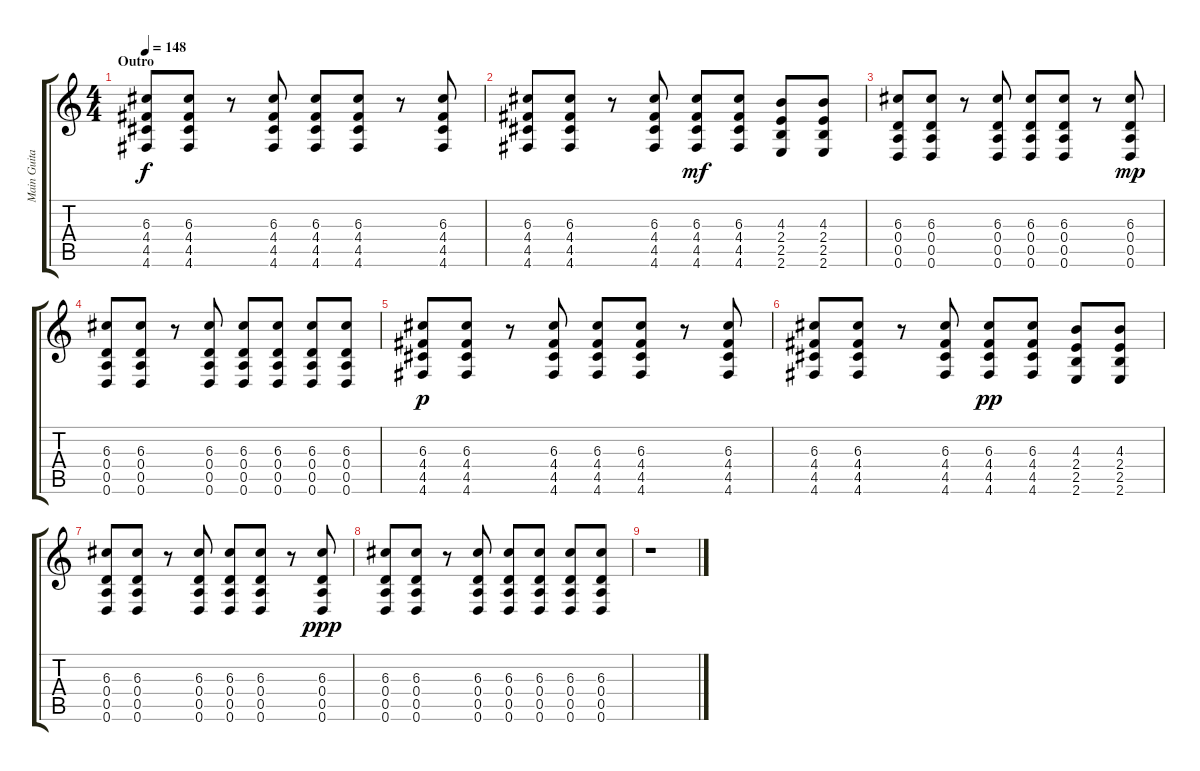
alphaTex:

\track ("Main Guitar" "Main Guita") {instrument distortionguitar}
\staff {score tabs}
\tuning (E4 B3 G3 D3 A2 D2) {hide}
\ts (4 4)
\section ("" "Outro")
\tempo 148
\clef g2
\ks c
(6.3 4.4 4.5 4.6).8{dy f} (6.3 4.4 4.5 4.6).8 r.8 (6.3 4.4 4.5 4.6).8 (6.3 4.4 4.5 4.6).8 (6.3 4.4 4.5 4.6).8 r.8 (6.3 4.4 4.5 4.6).8 |
(6.3 4.4 4.5 4.6).8 (6.3 4.4 4.5 4.6).8 r.8 (6.3 4.4 4.5 4.6).8 (6.3 4.4 4.5 4.6).8{dy mf} (6.3 4.4 4.5 4.6).8 (4.3 2.4 2.5 2.6).8 (4.3 2.4 2.5 2.6).8 |
(6.3 0.4 0.5 0.6).8 (6.3 0.4 0.5 0.6).8 r.8 (6.3 0.4 0.5 0.6).8 (6.3 0.4 0.5 0.6).8 (6.3 0.4 0.5 0.6).8 r.8 (6.3 0.4 0.5 0.6).8{dy mp} |
(6.3 0.4 0.5 0.6).8 (6.3 0.4 0.5 0.6).8 r.8 (6.3 0.4 0.5 0.6).8 (6.3 0.4 0.5 0.6).8 (6.3 0.4 0.5 0.6).8 (6.3 0.4 0.5 0.6).8 (6.3 0.4 0.5 0.6).8 |
(6.3 4.4 4.5 4.6).8{dy p} (6.3 4.4 4.5 4.6).8 r.8 (6.3 4.4 4.5 4.6).8 (6.3 4.4 4.5 4.6).8 (6.3 4.4 4.5 4.6).8 r.8 (6.3 4.4 4.5 4.6).8 |
(6.3 4.4 4.5 4.6).8 (6.3 4.4 4.5 4.6).8 r.8 (6.3 4.4 4.5 4.6).8 (6.3 4.4 4.5 4.6).8{dy pp} (6.3 4.4 4.5 4.6).8 (4.3 2.4 2.5 2.6).8 (4.3 2.4 2.5 2.6).8 |
(6.3 0.4 0.5 0.6).8 (6.3 0.4 0.5 0.6).8 r.8 (6.3 0.4 0.5 0.6).8 (6.3 0.4 0.5 0.6).8 (6.3 0.4 0.5 0.6).8 r.8 (6.3 0.4 0.5 0.6).8{dy ppp} |
(6.3 0.4 0.5 0.6).8 (6.3 0.4 0.5 0.6).8 r.8 (6.3 0.4 0.5 0.6).8 (6.3 0.4 0.5 0.6).8 (6.3 0.4 0.5 0.6).8 (6.3 0.4 0.5 0.6).8 (6.3 0.4 0.5 0.6).8 |
r.1
